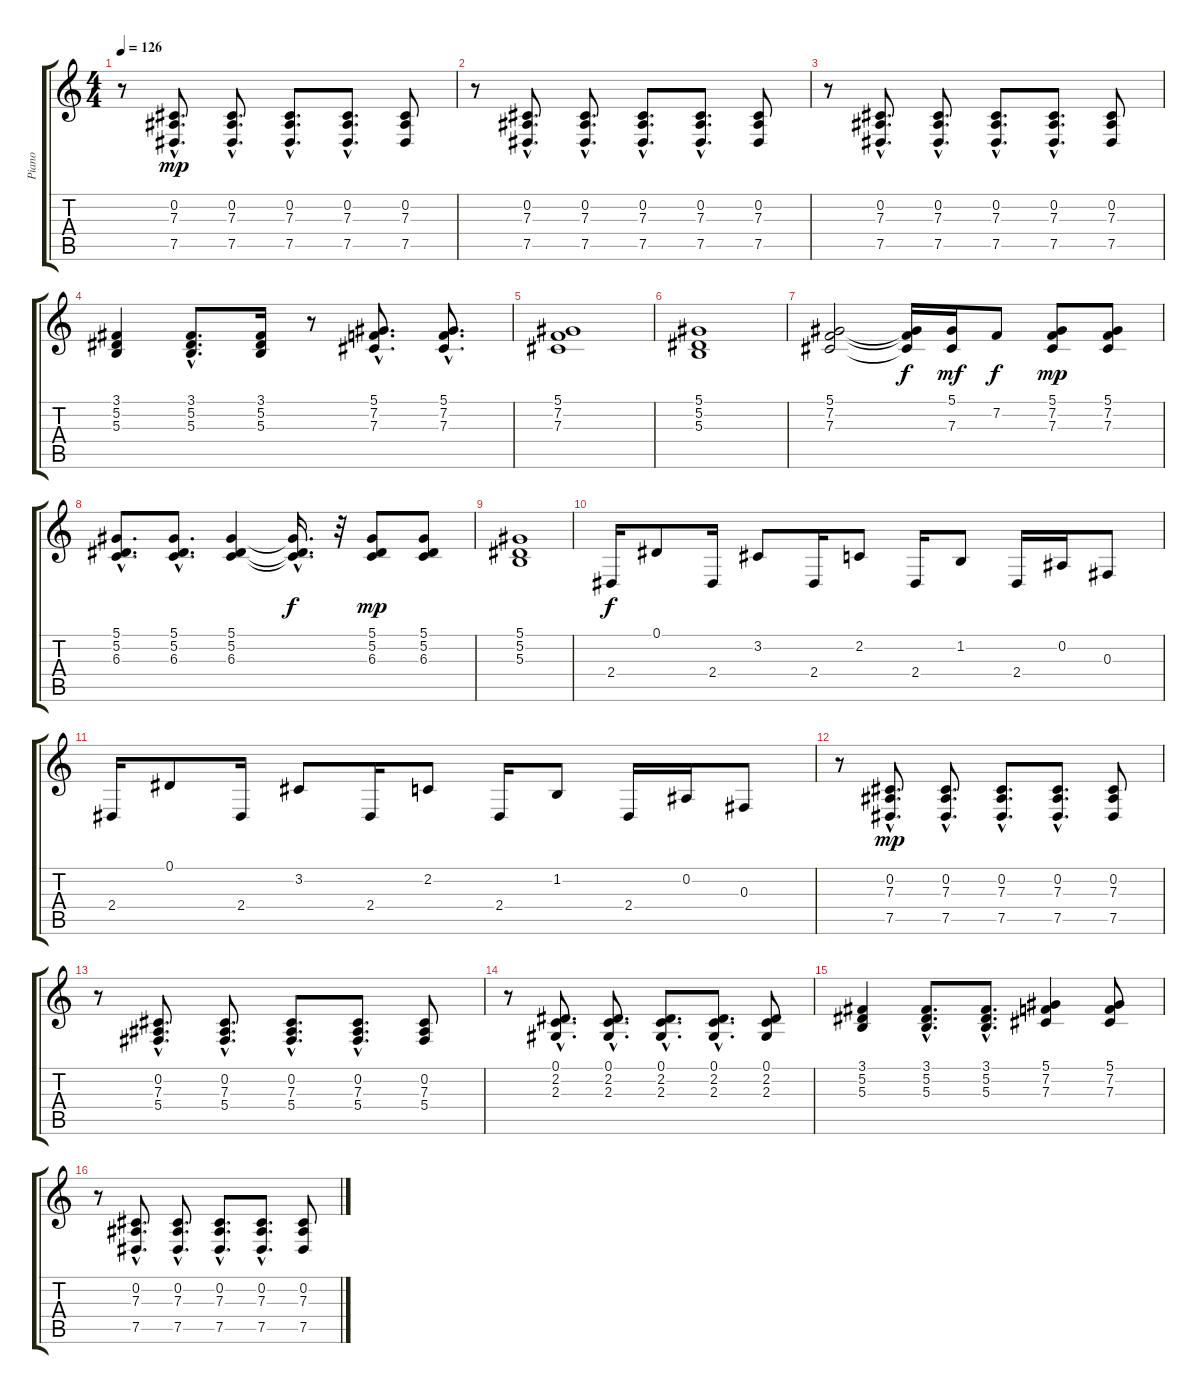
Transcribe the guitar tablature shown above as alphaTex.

\track ("Piano                               " "Piano     ") {instrument electricgrandpiano}
\staff {score tabs}
\tuning (Eb4 Bb3 Gb3 Db3 Ab2 Eb2) {hide}
\ts (4 4)
\tempo 126
\clef g2
\ks c
r.8{dy mp} (0.2{hac} 7.3{hac} 7.5{hac}).8{d} (0.2{hac} 7.3{hac} 7.5{hac}).8{d} (0.2{hac} 7.3{hac} 7.5{hac}).8{d} (0.2{hac} 7.3{hac} 7.5{hac}).8{d} (0.2 7.3 7.5).8 |
r.8 (0.2{hac} 7.3{hac} 7.5{hac}).8{d} (0.2{hac} 7.3{hac} 7.5{hac}).8{d} (0.2{hac} 7.3{hac} 7.5{hac}).8{d} (0.2{hac} 7.3{hac} 7.5{hac}).8{d} (0.2 7.3 7.5).8 |
r.8 (0.2{hac} 7.3{hac} 7.5{hac}).8{d} (0.2{hac} 7.3{hac} 7.5{hac}).8{d} (0.2{hac} 7.3{hac} 7.5{hac}).8{d} (0.2{hac} 7.3{hac} 7.5{hac}).8{d} (0.2 7.3 7.5).8 |
(3.1 5.2 5.3).4 (3.1{hac} 5.2{hac} 5.3{hac}).8{d} (3.1 5.2 5.3).16 r.8 (5.1{hac} 7.2{hac} 7.3{hac}).8{d} (5.1{hac} 7.2{hac} 7.3{hac}).8{d} |
(5.1 7.2 7.3).1 |
(5.1 5.2 5.3).1 |
(5.1 7.2 7.3).2 (5.1{t} 7.2{t} 7.3{t}).16{dy f} (5.1 7.3).16{dy mf} 7.2.8{dy f} (5.1 7.2 7.3).8{dy mp} (5.1 7.2 7.3).8 |
(5.1{hac} 5.2{hac} 6.3{hac}).8{d} (5.1{hac} 5.2{hac} 6.3{hac}).8{d} (5.1 5.2 6.3).4 (5.1{hac t} 5.2{hac t} 6.3{hac t}).16{d dy f} r.32 (5.1 5.2 6.3).8{dy mp} (5.1 5.2 6.3).8 |
(5.1 5.2 5.3).1 |
2.4.16{dy f} 0.1.8 2.4.16 3.2.8 2.4.16 2.2.8 2.4.16 1.2.8 2.4.16 0.2.16 0.3.8 |
2.4.16 0.1.8 2.4.16 3.2.8 2.4.16 2.2.8 2.4.16 1.2.8 2.4.16 0.2.16 0.3.8 |
r.8 (0.2{hac} 7.3{hac} 7.5{hac}).8{d dy mp} (0.2{hac} 7.3{hac} 7.5{hac}).8{d} (0.2{hac} 7.3{hac} 7.5{hac}).8{d} (0.2{hac} 7.3{hac} 7.5{hac}).8{d} (0.2 7.3 7.5).8 |
r.8 (0.2{hac} 7.3{hac} 5.4{hac}).8{d} (0.2{hac} 7.3{hac} 5.4{hac}).8{d} (0.2{hac} 7.3{hac} 5.4{hac}).8{d} (0.2{hac} 7.3{hac} 5.4{hac}).8{d} (0.2 7.3 5.4).8 |
r.8 (0.1{hac} 2.2{hac} 2.3{hac}).8{d} (0.1{hac} 2.2{hac} 2.3{hac}).8{d} (0.1{hac} 2.2{hac} 2.3{hac}).8{d} (0.1{hac} 2.2{hac} 2.3{hac}).8{d} (0.1 2.2 2.3).8 |
(3.1 5.2 5.3).4 (3.1{hac} 5.2{hac} 5.3{hac}).8{d} (3.1{hac} 5.2{hac} 5.3{hac}).8{d} (5.1 7.2 7.3).4 (5.1 7.2 7.3).8 |
r.8 (0.2{hac} 7.3{hac} 7.5{hac}).8{d} (0.2{hac} 7.3{hac} 7.5{hac}).8{d} (0.2{hac} 7.3{hac} 7.5{hac}).8{d} (0.2{hac} 7.3{hac} 7.5{hac}).8{d} (0.2 7.3 7.5).8
